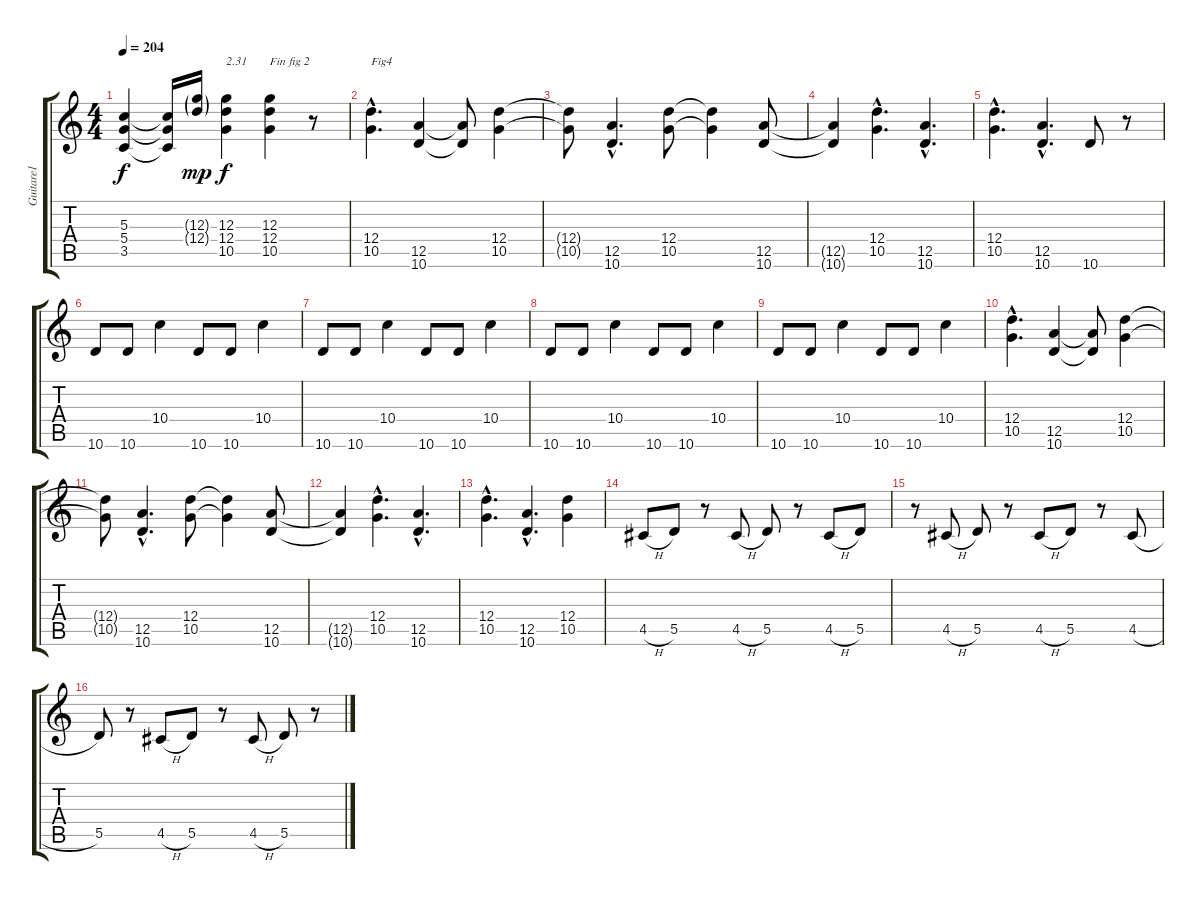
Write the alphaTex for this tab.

\track ("Guitare1" "Guitare1") {instrument overdrivenguitar}
\staff {score tabs}
\tuning (E4 B3 G3 D3 A2 E2) {hide}
\ts (4 4)
\tempo 204
\clef g2
\ks c
(5.3 5.4 3.5).4{dy f} (5.3{t} 5.4{t} 3.5{t}).16 (12.3{g} 12.4{g}).16{dy mp} (12.3 12.4 10.5).4{txt "2.31" dy f} (12.3 12.4 10.5).4{txt "Fin fig 2"} r.8 |
(12.4{hac} 10.5{hac}).4{d txt "Fig4"} (12.5 10.6).4 (12.5{t} 10.6{t}).8 (12.4 10.5).4 |
(12.4{t} 10.5{t}).8 (12.5{hac} 10.6{hac}).4{d} (12.4 10.5).8 (12.4{t} 10.5{t}).4 (12.5 10.6).8 |
(12.5{t} 10.6{t}).4 (12.4{hac} 10.5{hac}).4{d} (12.5{hac} 10.6{hac}).4{d} |
(12.4{hac} 10.5{hac}).4{d} (12.5{hac} 10.6{hac}).4{d} 10.6.8 r.8 |
10.6.8 10.6.8 10.4.4 10.6.8 10.6.8 10.4.4 |
10.6.8 10.6.8 10.4.4 10.6.8 10.6.8 10.4.4 |
10.6.8 10.6.8 10.4.4 10.6.8 10.6.8 10.4.4 |
10.6.8 10.6.8 10.4.4 10.6.8 10.6.8 10.4.4 |
(12.4{hac} 10.5{hac}).4{d} (12.5 10.6).4 (12.5{t} 10.6{t}).8 (12.4 10.5).4 |
(12.4{t} 10.5{t}).8 (12.5{hac} 10.6{hac}).4{d} (12.4 10.5).8 (12.4{t} 10.5{t}).4 (12.5 10.6).8 |
(12.5{t} 10.6{t}).4 (12.4{hac} 10.5{hac}).4{d} (12.5{hac} 10.6{hac}).4{d} |
(12.4{hac} 10.5{hac}).4{d} (12.5{hac} 10.6{hac}).4{d} (12.4 10.5).4 |
4.5{h}.8 5.5.8 r.8 4.5{h}.8 5.5.8 r.8 4.5{h}.8 5.5.8 |
r.8 4.5{h}.8 5.5.8 r.8 4.5{h}.8 5.5.8 r.8 4.5{h}.8 |
5.5.8 r.8 4.5{h}.8 5.5.8 r.8 4.5{h}.8 5.5.8 r.8
